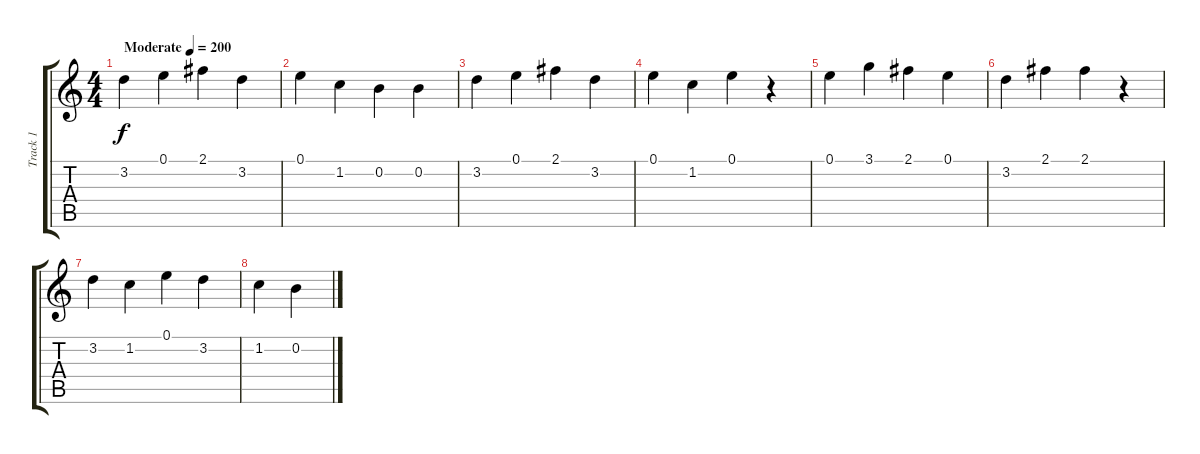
\track ("Track 1" "Track 1") {instrument acousticguitarsteel}
\staff {score tabs}
\tuning (E4 B3 G3 D3 A2 E2) {hide}
\ts (4 4)
\tempo (200 "Moderate")
\clef g2
\ks c
3.2.4{dy f instrument acousticguitarsteel} 0.1.4 2.1.4 3.2.4 |
0.1.4 1.2.4 0.2.4 0.2.4 |
3.2.4 0.1.4 2.1.4 3.2.4 |
0.1.4 1.2.4 0.1.4 r.4 |
0.1.4 3.1.4 2.1.4 0.1.4 |
3.2.4 2.1.4 2.1.4 r.4 |
3.2.4 1.2.4 0.1.4 3.2.4 |
1.2.4 0.2.4
